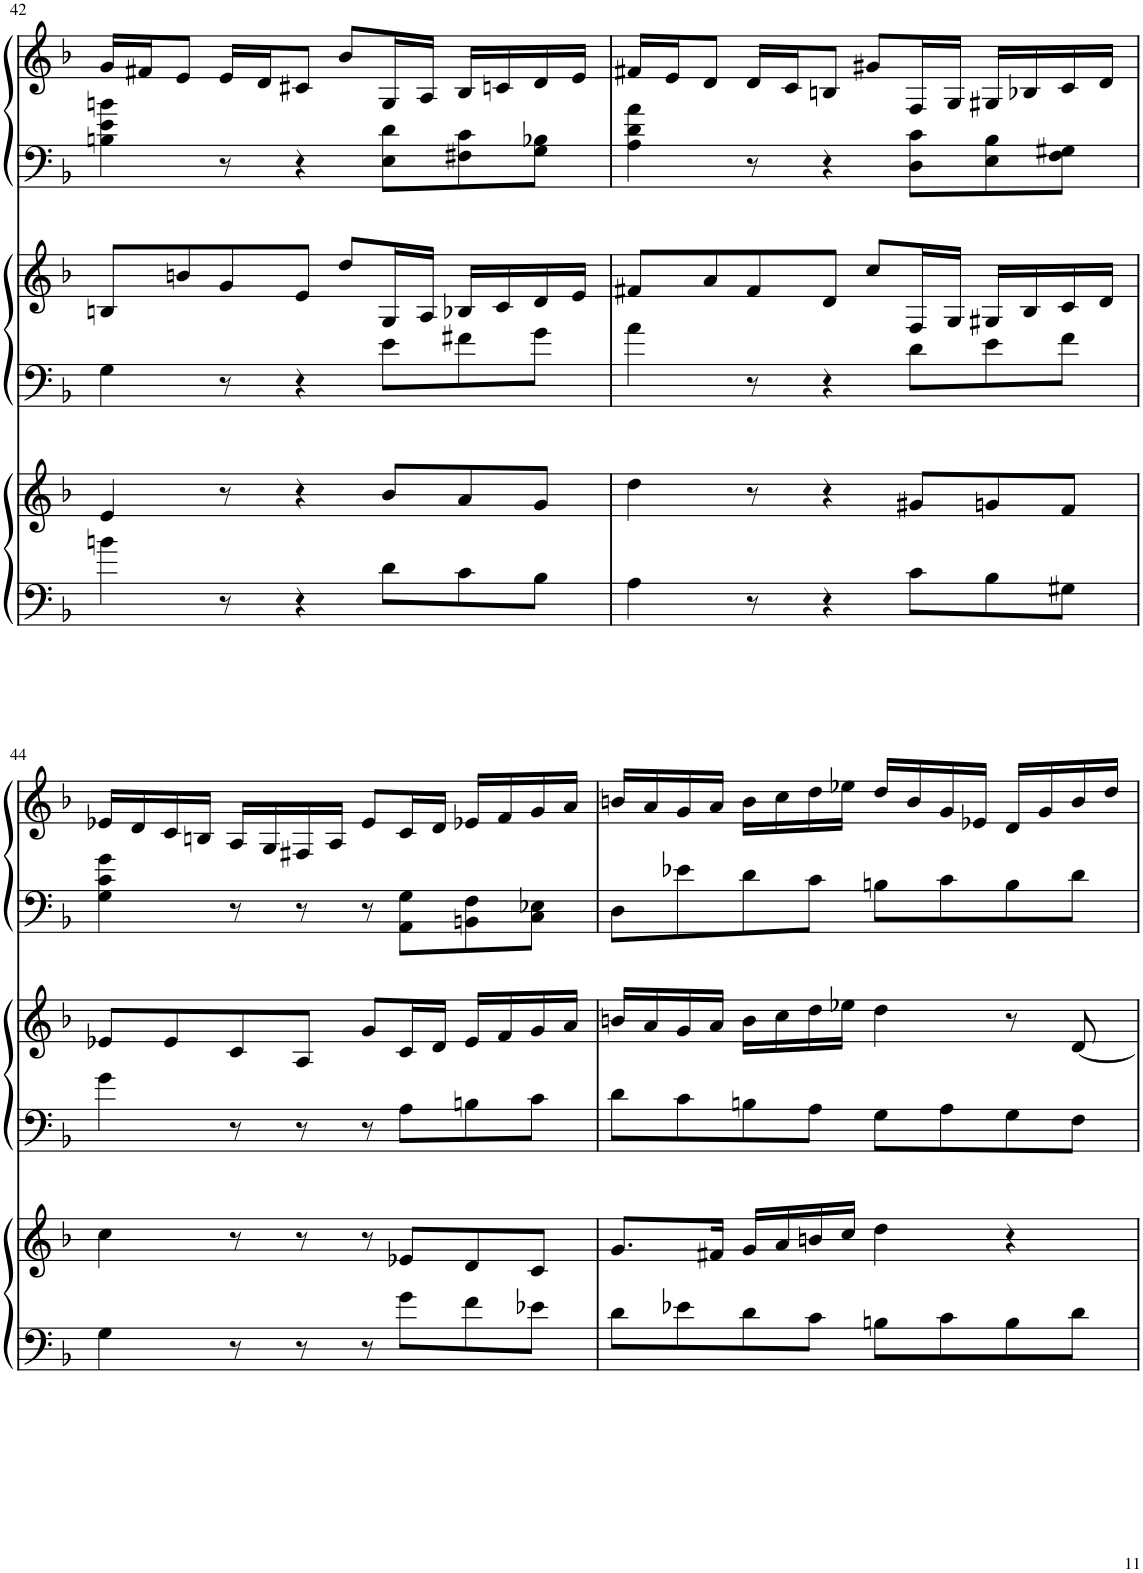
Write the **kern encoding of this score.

**kern	**kern	**kern	**kern	**kern	**kern
*part3	*part3	*part2	*part2	*part1	*part1
*staff6	*staff5	*staff4	*staff3	*staff2	*staff1
*I"Harp	*	*I"Harp	*	*I"Harp	*
*I'Hp	*	*I'Hp	*	*I'Hp	*
!!LO:PB:g=z
*clefF4	*clefG2	*clefF4	*clefG2	*clefF4	*clefG2
*k[b-]	*k[b-]	*k[b-]	*k[b-]	*k[b-]	*k[b-]
*M4/4	*M4/4	*M4/4	*M4/4	*M4/4	*M4/4
=42	=42	=42	=42	=42	=42
4bn\	4e/	4G\	8Bn/L	4Bn\ 4e\ 4bn\	16g/LL
.	.	.	.	.	16f#X/J
.	.	.	8bn/	.	8e/J
8r	8r	8r	8g/	8r	16e/LL
.	.	.	.	.	16d/J
4r	4r	4r	8e/J	4r	8c#X/J
.	.	.	8dd/L	.	8b-/L
8d\L	8b-/L	8e\L	16G/L	8E\ 8d\L	16G/L
.	.	.	16A/JJ	.	16A/JJ
8c\	8a/	8f#X\	16B-X/LL	8F#X\ 8c\	16B-/LL
.	.	.	16c/	.	16cn/
8B-\J	8g/J	8g\J	16d/	8G\ 8B-X\J	16d/
.	.	.	16e/JJ	.	16e/JJ
=43	=43	=43	=43	=43	=43
4A\	4dd\	4a\	8f#X/L	4A\ 4d\ 4a\	16f#X/LL
.	.	.	.	.	16e/J
.	.	.	8a/	.	8d/J
8r	8r	8r	8f#/	8r	16d/LL
.	.	.	.	.	16c/J
4r	4r	4r	8d/J	4r	8Bn/J
.	.	.	8cc/L	.	8g#X/L
8c\L	8g#X/L	8d\L	16F/L	8D\ 8c\L	16F/L
.	.	.	16G/JJ	.	16G/JJ
8B-\	8gn/	8e\	16G#X/LL	8E\ 8B-\	16G#X/LL
.	.	.	16B-/	.	16B-X/
8G#X\J	8f/J	8f\J	16c/	8F\ 8G#X\J	16c/
.	.	.	16d/JJ	.	16d/JJ
!!LO:LB:g=z
=44	=44	=44	=44	=44	=44
4G\	4cc\	4g\	8e-X/L	4G\ 4c\ 4g\	16e-X/LL
.	.	.	.	.	16d/
.	.	.	8e-/	.	16c/
.	.	.	.	.	16Bn/JJ
8r	8r	8r	8c/	8r	16A/LL
.	.	.	.	.	16G/
8r	8r	8r	8A/J	8r	16F#X/
.	.	.	.	.	16A/JJ
8r	8r	8r	8g/L	8r	8e-/L
8g\L	8e-X/L	8A\L	16c/L	8AA\ 8G\L	16c/L
.	.	.	16d/JJ	.	16d/JJ
8f\	8d/	8Bn\	16e-/LL	8BBn\ 8F\	16e-X/LL
.	.	.	16f/	.	16f/
8e-X\J	8c/J	8c\J	16g/	8C\ 8E-X\J	16g/
.	.	.	16a/JJ	.	16a/JJ
=45	=45	=45	=45	=45	=45
8d\L	8.g/L	8d\L	16bn/LL	8D\L	16bn/LL
.	.	.	16a/	.	16a/
8e-X\	.	8c\	16g/	8e-X\	16g/
.	16f#X/Jk	.	16a/JJ	.	16a/JJ
8d\	16g/LL	8Bn\	16b\LL	8d\	16b\LL
.	16a/	.	16cc\	.	16cc\
8c\J	16bn/	8A\J	16dd\	8c\J	16dd\
.	16cc/JJ	.	16ee-X\JJ	.	16ee-X\JJ
8Bn\L	4dd\	8G\L	4dd\	8Bn\L	16dd/LL
.	.	.	.	.	16b/
8c\	.	8A\	.	8c\	16g/
.	.	.	.	.	16e-X/JJ
8B\	4r	8G\	8r	8B\	16d/LL
.	.	.	.	.	16g/
8d\J	.	8F\J	[8d/	8d\J	16b/
.	.	.	.	.	16dd/JJ
=	=	=	=	=	=
*-	*-	*-	*-	*-	*-
